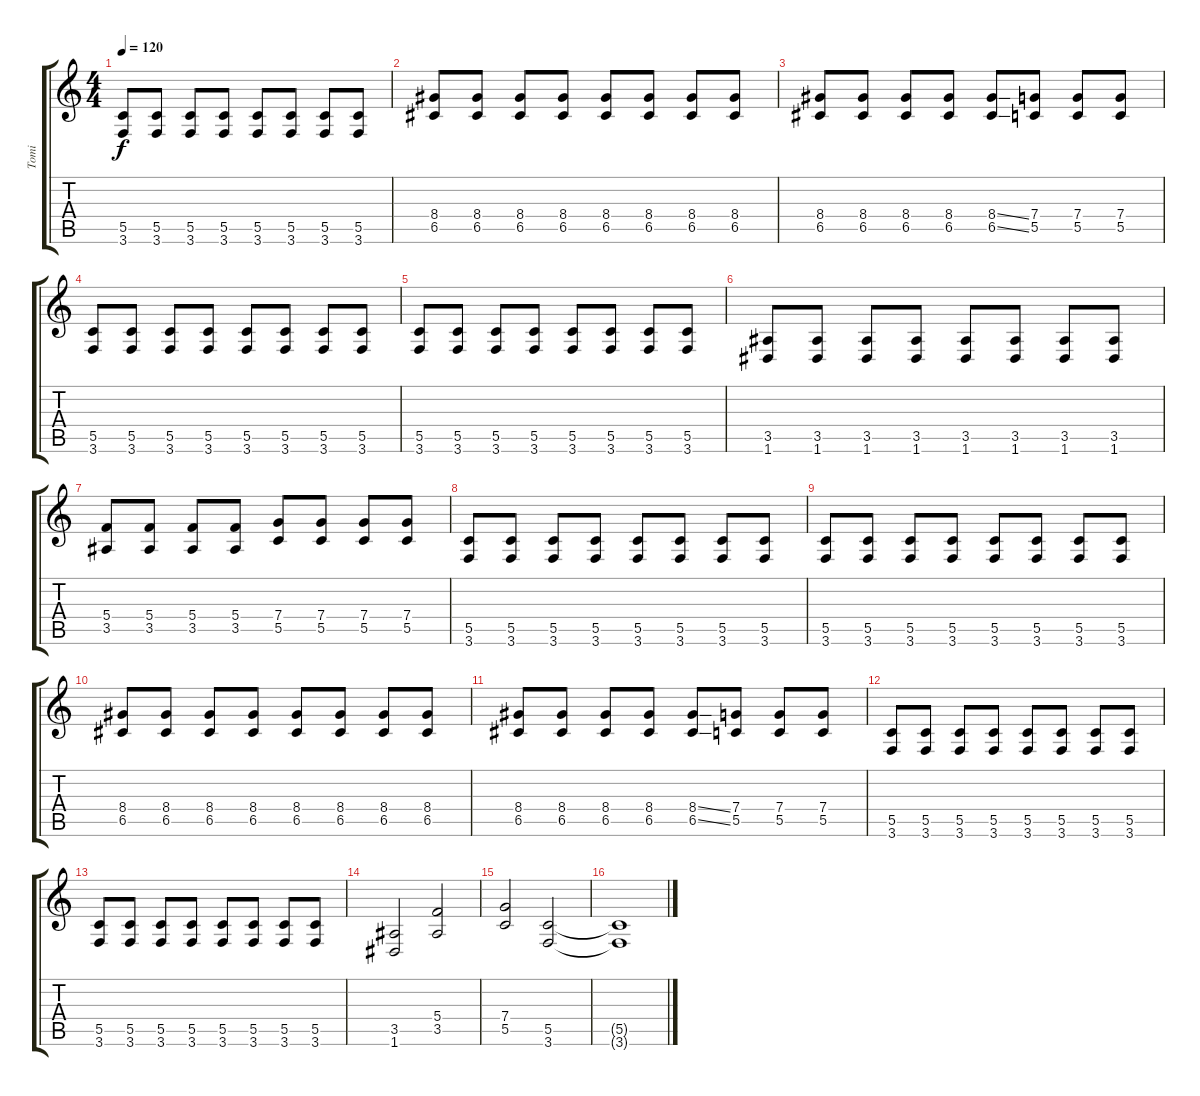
\track ("Tomi" "Tomi") {instrument distortionguitar}
\staff {score tabs}
\tuning (D4 A3 F3 C3 G2 D2) {hide}
\ts (4 4)
\tempo 120
\clef g2
\ks c
(5.5 3.6).8{dy f} (5.5 3.6).8 (5.5 3.6).8 (5.5 3.6).8 (5.5 3.6).8 (5.5 3.6).8 (5.5 3.6).8 (5.5 3.6).8 |
(8.4 6.5).8 (8.4 6.5).8 (8.4 6.5).8 (8.4 6.5).8 (8.4 6.5).8 (8.4 6.5).8 (8.4 6.5).8 (8.4 6.5).8 |
(8.4 6.5).8 (8.4 6.5).8 (8.4 6.5).8 (8.4 6.5).8 (8.4{ss} 6.5{ss}).8 (7.4 5.5).8 (7.4 5.5).8 (7.4 5.5).8 |
(5.5 3.6).8 (5.5 3.6).8 (5.5 3.6).8 (5.5 3.6).8 (5.5 3.6).8 (5.5 3.6).8 (5.5 3.6).8 (5.5 3.6).8 |
(5.5 3.6).8 (5.5 3.6).8 (5.5 3.6).8 (5.5 3.6).8 (5.5 3.6).8 (5.5 3.6).8 (5.5 3.6).8 (5.5 3.6).8 |
(3.5 1.6).8 (3.5 1.6).8 (3.5 1.6).8 (3.5 1.6).8 (3.5 1.6).8 (3.5 1.6).8 (3.5 1.6).8 (3.5 1.6).8 |
(5.4 3.5).8 (5.4 3.5).8 (5.4 3.5).8 (5.4 3.5).8 (7.4 5.5).8 (7.4 5.5).8 (7.4 5.5).8 (7.4 5.5).8 |
(5.5 3.6).8 (5.5 3.6).8 (5.5 3.6).8 (5.5 3.6).8 (5.5 3.6).8 (5.5 3.6).8 (5.5 3.6).8 (5.5 3.6).8 |
(5.5 3.6).8 (5.5 3.6).8 (5.5 3.6).8 (5.5 3.6).8 (5.5 3.6).8 (5.5 3.6).8 (5.5 3.6).8 (5.5 3.6).8 |
(8.4 6.5).8 (8.4 6.5).8 (8.4 6.5).8 (8.4 6.5).8 (8.4 6.5).8 (8.4 6.5).8 (8.4 6.5).8 (8.4 6.5).8 |
(8.4 6.5).8 (8.4 6.5).8 (8.4 6.5).8 (8.4 6.5).8 (8.4{ss} 6.5{ss}).8 (7.4 5.5).8 (7.4 5.5).8 (7.4 5.5).8 |
(5.5 3.6).8 (5.5 3.6).8 (5.5 3.6).8 (5.5 3.6).8 (5.5 3.6).8 (5.5 3.6).8 (5.5 3.6).8 (5.5 3.6).8 |
(5.5 3.6).8 (5.5 3.6).8 (5.5 3.6).8 (5.5 3.6).8 (5.5 3.6).8 (5.5 3.6).8 (5.5 3.6).8 (5.5 3.6).8 |
(3.5 1.6).2 (5.4 3.5).2 |
(7.4 5.5).2 (5.5 3.6).2 |
(5.5{t} 3.6{t}).1
